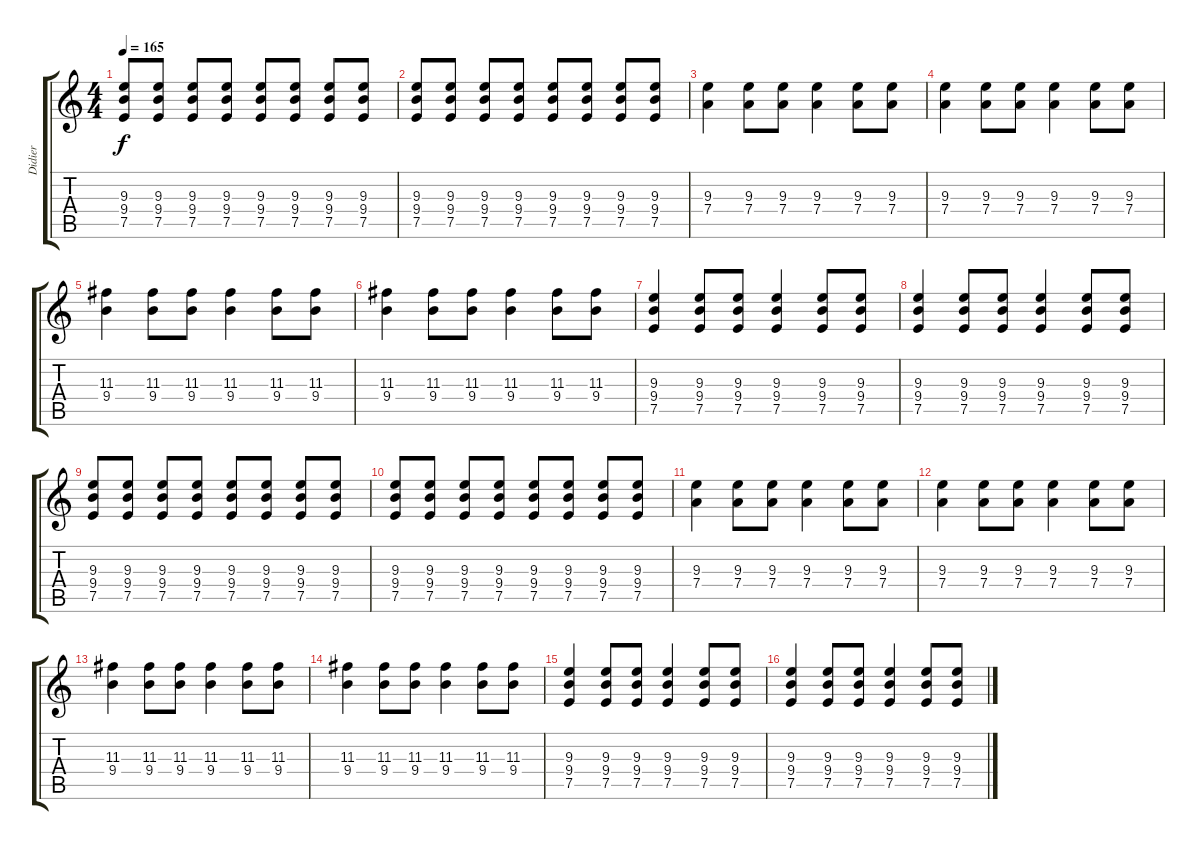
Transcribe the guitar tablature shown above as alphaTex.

\track ("Didier" "Didier") {instrument distortionguitar}
\staff {score tabs}
\tuning (E4 B3 G3 D3 A2 E2) {hide}
\ts (4 4)
\tempo 165
\clef g2
\ks c
(9.3 9.4 7.5).8{dy f} (9.3 9.4 7.5).8 (9.3 9.4 7.5).8 (9.3 9.4 7.5).8 (9.3 9.4 7.5).8 (9.3 9.4 7.5).8 (9.3 9.4 7.5).8 (9.3 9.4 7.5).8 |
(9.3 9.4 7.5).8 (9.3 9.4 7.5).8 (9.3 9.4 7.5).8 (9.3 9.4 7.5).8 (9.3 9.4 7.5).8 (9.3 9.4 7.5).8 (9.3 9.4 7.5).8 (9.3 9.4 7.5).8 |
(9.3 7.4).4 (9.3 7.4).8 (9.3 7.4).8 (9.3 7.4).4 (9.3 7.4).8 (9.3 7.4).8 |
(9.3 7.4).4 (9.3 7.4).8 (9.3 7.4).8 (9.3 7.4).4 (9.3 7.4).8 (9.3 7.4).8 |
(11.3 9.4).4 (11.3 9.4).8 (11.3 9.4).8 (11.3 9.4).4 (11.3 9.4).8 (11.3 9.4).8 |
(11.3 9.4).4 (11.3 9.4).8 (11.3 9.4).8 (11.3 9.4).4 (11.3 9.4).8 (11.3 9.4).8 |
(9.3 9.4 7.5).4 (9.3 9.4 7.5).8 (9.3 9.4 7.5).8 (9.3 9.4 7.5).4 (9.3 9.4 7.5).8 (9.3 9.4 7.5).8 |
(9.3 9.4 7.5).4 (9.3 9.4 7.5).8 (9.3 9.4 7.5).8 (9.3 9.4 7.5).4 (9.3 9.4 7.5).8 (9.3 9.4 7.5).8 |
(9.3 9.4 7.5).8 (9.3 9.4 7.5).8 (9.3 9.4 7.5).8 (9.3 9.4 7.5).8 (9.3 9.4 7.5).8 (9.3 9.4 7.5).8 (9.3 9.4 7.5).8 (9.3 9.4 7.5).8 |
(9.3 9.4 7.5).8 (9.3 9.4 7.5).8 (9.3 9.4 7.5).8 (9.3 9.4 7.5).8 (9.3 9.4 7.5).8 (9.3 9.4 7.5).8 (9.3 9.4 7.5).8 (9.3 9.4 7.5).8 |
(9.3 7.4).4 (9.3 7.4).8 (9.3 7.4).8 (9.3 7.4).4 (9.3 7.4).8 (9.3 7.4).8 |
(9.3 7.4).4 (9.3 7.4).8 (9.3 7.4).8 (9.3 7.4).4 (9.3 7.4).8 (9.3 7.4).8 |
(11.3 9.4).4 (11.3 9.4).8 (11.3 9.4).8 (11.3 9.4).4 (11.3 9.4).8 (11.3 9.4).8 |
(11.3 9.4).4 (11.3 9.4).8 (11.3 9.4).8 (11.3 9.4).4 (11.3 9.4).8 (11.3 9.4).8 |
(9.3 9.4 7.5).4 (9.3 9.4 7.5).8 (9.3 9.4 7.5).8 (9.3 9.4 7.5).4 (9.3 9.4 7.5).8 (9.3 9.4 7.5).8 |
(9.3 9.4 7.5).4 (9.3 9.4 7.5).8 (9.3 9.4 7.5).8 (9.3 9.4 7.5).4 (9.3 9.4 7.5).8 (9.3 9.4 7.5).8
